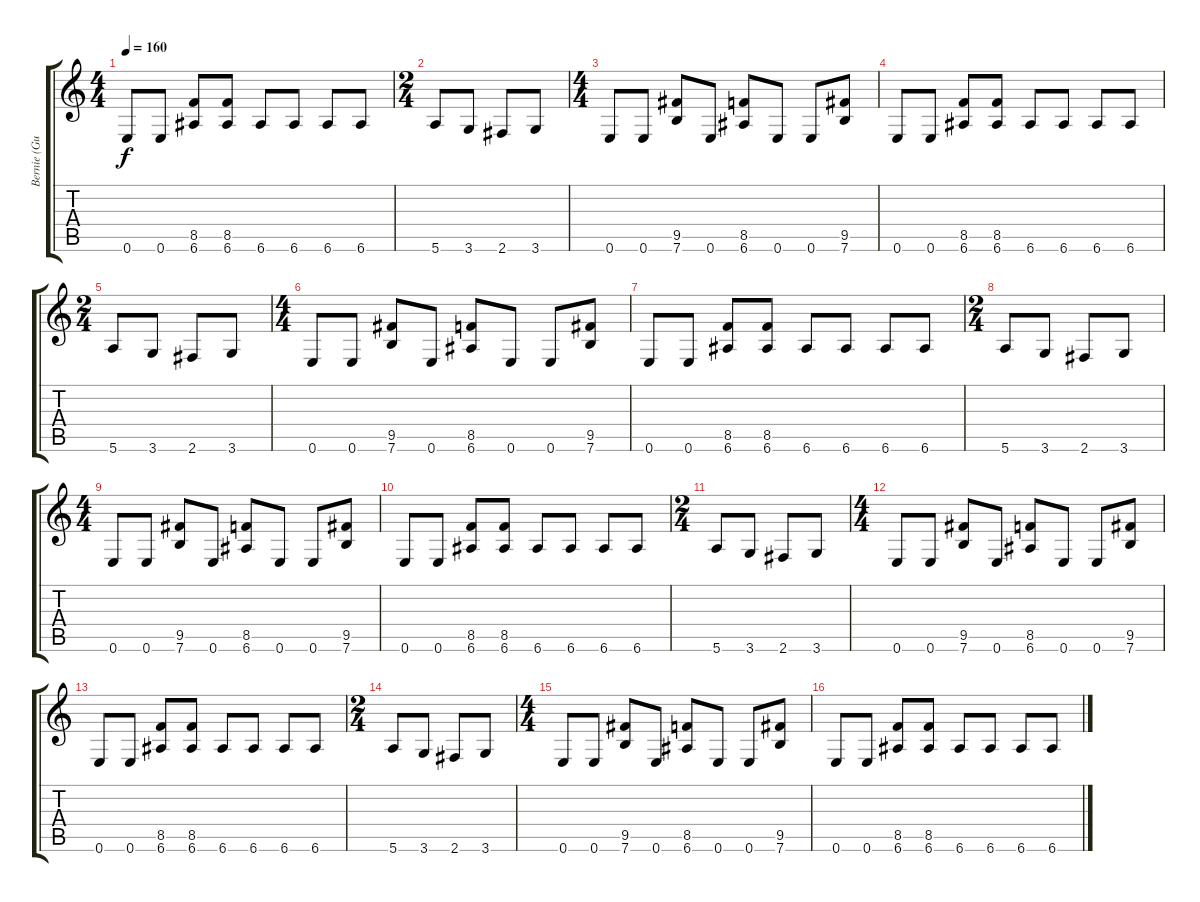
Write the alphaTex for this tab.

\track ("Bernie (Guitar)" "Bernie (Gu") {instrument distortionguitar}
\staff {score tabs}
\tuning (E4 B3 G3 D3 A2 E2) {hide}
\ts (4 4)
\tempo 160
\clef g2
\ks c
0.6.8{dy f} 0.6.8 (8.5 6.6).8 (8.5 6.6).8 6.6.8 6.6.8 6.6.8 6.6.8 |
\ts (2 4)
5.6.8 3.6.8 2.6.8 3.6.8 |
\ts (4 4)
0.6.8 0.6.8 (9.5 7.6).8 0.6.8 (8.5 6.6).8 0.6.8 0.6.8 (9.5 7.6).8 |
0.6.8 0.6.8 (8.5 6.6).8 (8.5 6.6).8 6.6.8 6.6.8 6.6.8 6.6.8 |
\ts (2 4)
5.6.8 3.6.8 2.6.8 3.6.8 |
\ts (4 4)
0.6.8 0.6.8 (9.5 7.6).8 0.6.8 (8.5 6.6).8 0.6.8 0.6.8 (9.5 7.6).8 |
0.6.8 0.6.8 (8.5 6.6).8 (8.5 6.6).8 6.6.8 6.6.8 6.6.8 6.6.8 |
\ts (2 4)
5.6.8 3.6.8 2.6.8 3.6.8 |
\ts (4 4)
0.6.8 0.6.8 (9.5 7.6).8 0.6.8 (8.5 6.6).8 0.6.8 0.6.8 (9.5 7.6).8 |
0.6.8 0.6.8 (8.5 6.6).8 (8.5 6.6).8 6.6.8 6.6.8 6.6.8 6.6.8 |
\ts (2 4)
5.6.8 3.6.8 2.6.8 3.6.8 |
\ts (4 4)
0.6.8 0.6.8 (9.5 7.6).8 0.6.8 (8.5 6.6).8 0.6.8 0.6.8 (9.5 7.6).8 |
0.6.8 0.6.8 (8.5 6.6).8 (8.5 6.6).8 6.6.8 6.6.8 6.6.8 6.6.8 |
\ts (2 4)
5.6.8 3.6.8 2.6.8 3.6.8 |
\ts (4 4)
0.6.8 0.6.8 (9.5 7.6).8 0.6.8 (8.5 6.6).8 0.6.8 0.6.8 (9.5 7.6).8 |
0.6.8 0.6.8 (8.5 6.6).8 (8.5 6.6).8 6.6.8 6.6.8 6.6.8 6.6.8
